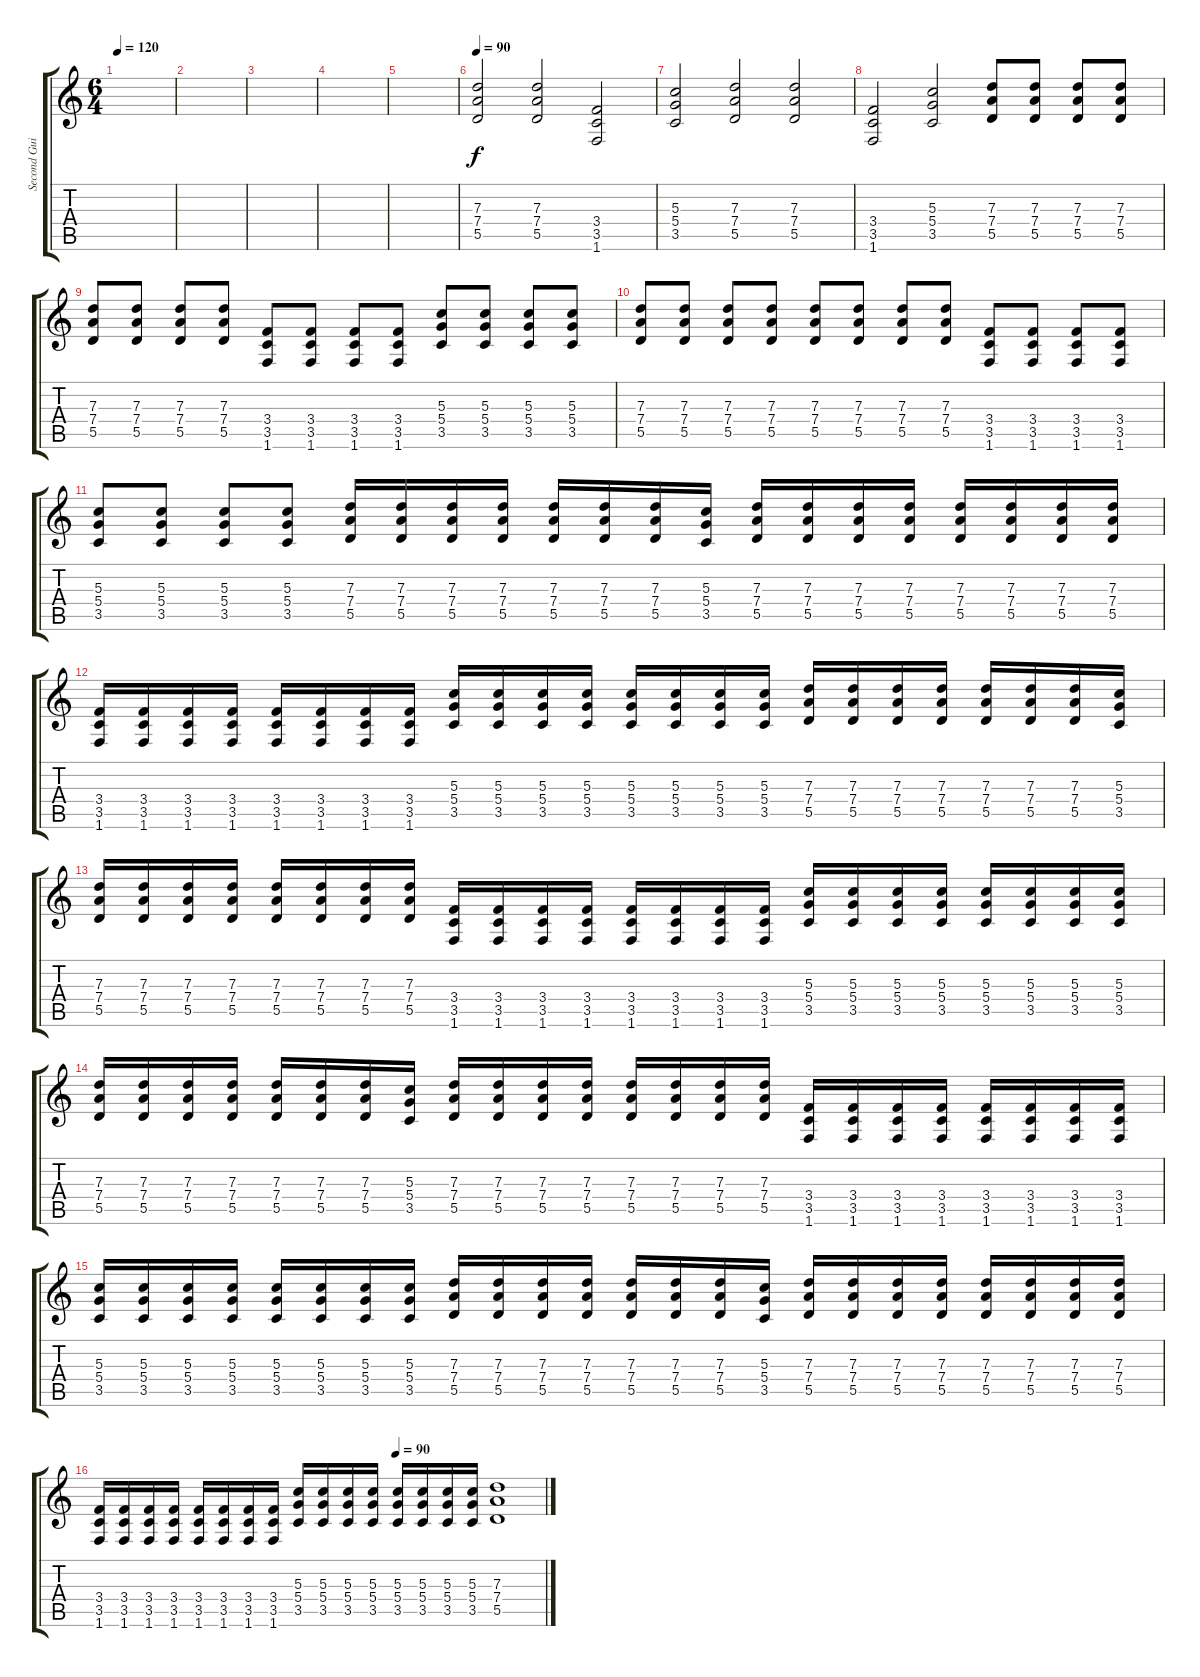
\track ("Second Guitar" "Second Gui") {instrument overdrivenguitar}
\staff {score tabs}
\tuning (E4 B3 G3 D3 A2 E2) {hide}
\ts (6 4)
\tempo 120
\tempo 80
\tempo 120
\clef g2
\ks c
|
|
|
|
|
\tempo 90
(7.3 7.4 5.5).2 (7.3 7.4 5.5).2 (3.4 3.5 1.6).2 |
(5.3 5.4 3.5).2 (7.3 7.4 5.5).2 (7.3 7.4 5.5).2 |
(3.4 3.5 1.6).2 (5.3 5.4 3.5).2 (7.3 7.4 5.5).8 (7.3 7.4 5.5).8 (7.3 7.4 5.5).8 (7.3 7.4 5.5).8 |
(7.3 7.4 5.5).8 (7.3 7.4 5.5).8 (7.3 7.4 5.5).8 (7.3 7.4 5.5).8 (3.4 3.5 1.6).8 (3.4 3.5 1.6).8 (3.4 3.5 1.6).8 (3.4 3.5 1.6).8 (5.3 5.4 3.5).8 (5.3 5.4 3.5).8 (5.3 5.4 3.5).8 (5.3 5.4 3.5).8 |
(7.3 7.4 5.5).8 (7.3 7.4 5.5).8 (7.3 7.4 5.5).8 (7.3 7.4 5.5).8 (7.3 7.4 5.5).8 (7.3 7.4 5.5).8 (7.3 7.4 5.5).8 (7.3 7.4 5.5).8 (3.4 3.5 1.6).8 (3.4 3.5 1.6).8 (3.4 3.5 1.6).8 (3.4 3.5 1.6).8 |
(5.3 5.4 3.5).8 (5.3 5.4 3.5).8 (5.3 5.4 3.5).8 (5.3 5.4 3.5).8 (7.3 7.4 5.5).16 (7.3 7.4 5.5).16 (7.3 7.4 5.5).16 (7.3 7.4 5.5).16 (7.3 7.4 5.5).16 (7.3 7.4 5.5).16 (7.3 7.4 5.5).16 (5.3 5.4 3.5).16 (7.3 7.4 5.5).16 (7.3 7.4 5.5).16 (7.3 7.4 5.5).16 (7.3 7.4 5.5).16 (7.3 7.4 5.5).16 (7.3 7.4 5.5).16 (7.3 7.4 5.5).16 (7.3 7.4 5.5).16 |
(3.4 3.5 1.6).16 (3.4 3.5 1.6).16 (3.4 3.5 1.6).16 (3.4 3.5 1.6).16 (3.4 3.5 1.6).16 (3.4 3.5 1.6).16 (3.4 3.5 1.6).16 (3.4 3.5 1.6).16 (5.3 5.4 3.5).16 (5.3 5.4 3.5).16 (5.3 5.4 3.5).16 (5.3 5.4 3.5).16 (5.3 5.4 3.5).16 (5.3 5.4 3.5).16 (5.3 5.4 3.5).16 (5.3 5.4 3.5).16 (7.3 7.4 5.5).16 (7.3 7.4 5.5).16 (7.3 7.4 5.5).16 (7.3 7.4 5.5).16 (7.3 7.4 5.5).16 (7.3 7.4 5.5).16 (7.3 7.4 5.5).16 (5.3 5.4 3.5).16 |
(7.3 7.4 5.5).16 (7.3 7.4 5.5).16 (7.3 7.4 5.5).16 (7.3 7.4 5.5).16 (7.3 7.4 5.5).16 (7.3 7.4 5.5).16 (7.3 7.4 5.5).16 (7.3 7.4 5.5).16 (3.4 3.5 1.6).16 (3.4 3.5 1.6).16 (3.4 3.5 1.6).16 (3.4 3.5 1.6).16 (3.4 3.5 1.6).16 (3.4 3.5 1.6).16 (3.4 3.5 1.6).16 (3.4 3.5 1.6).16 (5.3 5.4 3.5).16 (5.3 5.4 3.5).16 (5.3 5.4 3.5).16 (5.3 5.4 3.5).16 (5.3 5.4 3.5).16 (5.3 5.4 3.5).16 (5.3 5.4 3.5).16 (5.3 5.4 3.5).16 |
(7.3 7.4 5.5).16 (7.3 7.4 5.5).16 (7.3 7.4 5.5).16 (7.3 7.4 5.5).16 (7.3 7.4 5.5).16 (7.3 7.4 5.5).16 (7.3 7.4 5.5).16 (5.3 5.4 3.5).16 (7.3 7.4 5.5).16 (7.3 7.4 5.5).16 (7.3 7.4 5.5).16 (7.3 7.4 5.5).16 (7.3 7.4 5.5).16 (7.3 7.4 5.5).16 (7.3 7.4 5.5).16 (7.3 7.4 5.5).16 (3.4 3.5 1.6).16 (3.4 3.5 1.6).16 (3.4 3.5 1.6).16 (3.4 3.5 1.6).16 (3.4 3.5 1.6).16 (3.4 3.5 1.6).16 (3.4 3.5 1.6).16 (3.4 3.5 1.6).16 |
(5.3 5.4 3.5).16 (5.3 5.4 3.5).16 (5.3 5.4 3.5).16 (5.3 5.4 3.5).16 (5.3 5.4 3.5).16 (5.3 5.4 3.5).16 (5.3 5.4 3.5).16 (5.3 5.4 3.5).16 (7.3 7.4 5.5).16 (7.3 7.4 5.5).16 (7.3 7.4 5.5).16 (7.3 7.4 5.5).16 (7.3 7.4 5.5).16 (7.3 7.4 5.5).16 (7.3 7.4 5.5).16 (5.3 5.4 3.5).16 (7.3 7.4 5.5).16 (7.3 7.4 5.5).16 (7.3 7.4 5.5).16 (7.3 7.4 5.5).16 (7.3 7.4 5.5).16 (7.3 7.4 5.5).16 (7.3 7.4 5.5).16 (7.3 7.4 5.5).16 |
\tempo (90 0.6666666666666666)
(3.4 3.5 1.6).16 (3.4 3.5 1.6).16 (3.4 3.5 1.6).16 (3.4 3.5 1.6).16 (3.4 3.5 1.6).16 (3.4 3.5 1.6).16 (3.4 3.5 1.6).16 (3.4 3.5 1.6).16 (5.3 5.4 3.5).16 (5.3 5.4 3.5).16 (5.3 5.4 3.5).16 (5.3 5.4 3.5).16 (5.3 5.4 3.5).16 (5.3 5.4 3.5).16 (5.3 5.4 3.5).16 (5.3 5.4 3.5).16 (7.3 7.4 5.5).1
